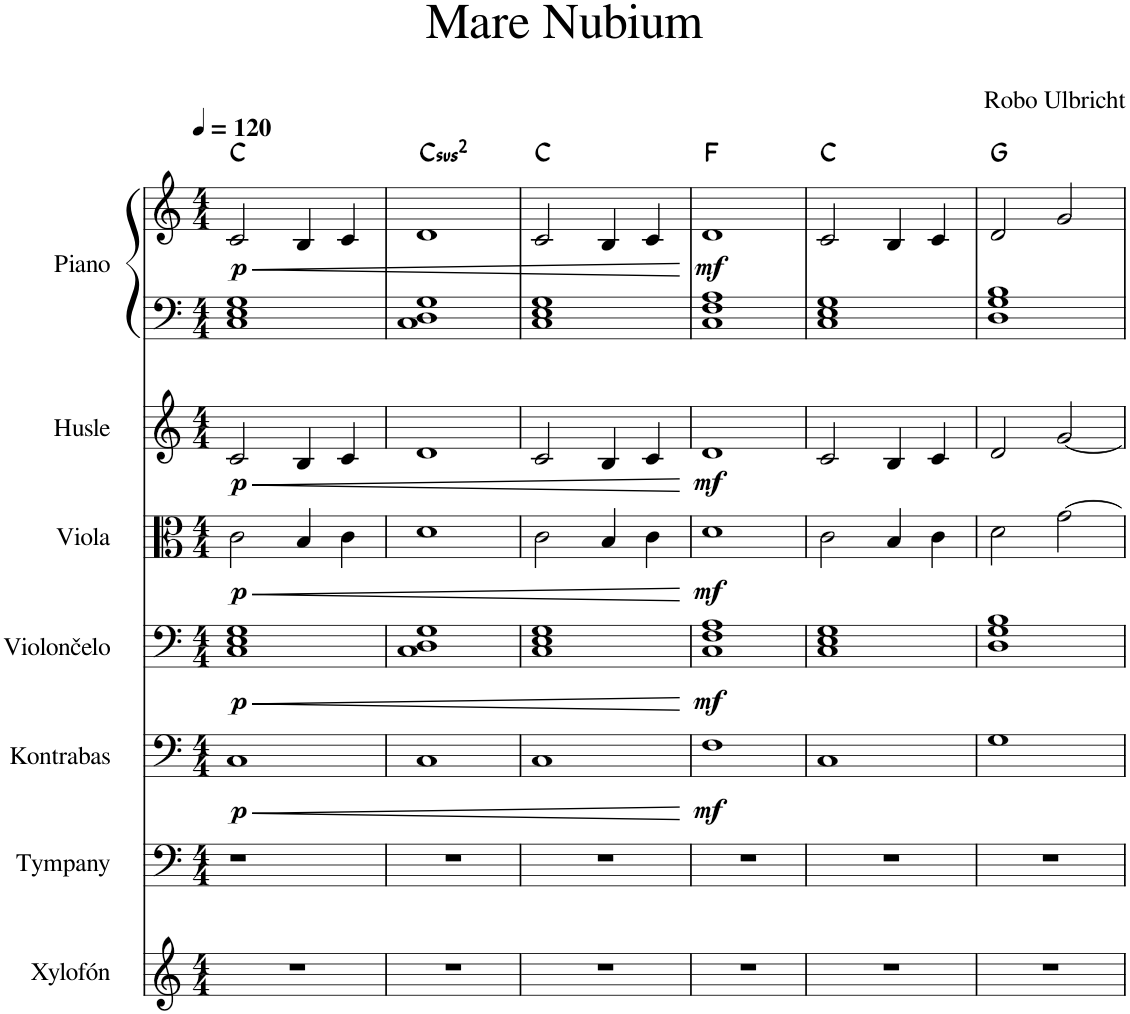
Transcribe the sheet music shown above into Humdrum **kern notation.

**kern	**kern	**kern	**dynam	**kern	**dynam	**kern	**dynam	**kern	**dynam	**kern	**kern	**dynam	**harte
*part7	*part6	*part5	*part5	*part4	*part4	*part3	*part3	*part2	*part2	*part1	*part1	*part1	*part1
*staff8	*staff7	*staff6	*staff6	*staff5	*staff5	*staff4	*staff4	*staff3	*staff3	*staff2	*staff1	*staff1/2	*
*I"Xylofón	*I"Tympany	*I"Kontrabas	*	*I"Violončelo	*	*I"Viola	*	*I"Husle	*	*I"Piano	*	*	*
*I'Xyl.	*I'tp.	*	*	*	*	*I'Vla.	*	*	*	*I'Pno.	*	*	*
*clefG2	*clefF4	*clefF4	*	*clefF4	*	*clefC3	*	*clefG2	*	*clefF4	*clefG2	*	*
*Trd-7c-12	*	*Trd7c12	*	*	*	*	*	*	*	*	*	*	*
*k[]	*k[]	*k[]	*	*k[]	*	*k[]	*	*k[]	*	*k[]	*k[]	*	*
*M4/4	*M4/4	*M4/4	*	*M4/4	*	*M4/4	*	*M4/4	*	*M4/4	*M4/4	*	*
*MM120	*MM120	*MM120	*	*MM120	*	*MM120	*	*MM120	*	*MM120	*MM120	*	*
=1	=1	=1	=1	=1	=1	=1	=1	=1	=1	=1	=1	=1	=1
!	!	!	!LO:HP:b	!	!LO:HP:b	!	!LO:HP:b	!	!LO:HP:b	!	!	!LO:HP:b	!
!	!	!	!LO:DY:n=1:b	!	!LO:DY:n=1:b	!	!LO:DY:n=1:b	!	!LO:DY:n=1:b	!	!	!LO:DY:n=1:b	!
1r	1r	1C	< p	1C 1E 1G	< p	2c\	< p	2c/	< p	1C 1E 1G	2c/	< p	C:maj
.	.	.	.	.	.	4B/	.	4B/	.	.	4B/	.	.
.	.	.	.	.	.	4c\	.	4c/	.	.	4c/	.	.
=2	=2	=2	=2	=2	=2	=2	=2	=2	=2	=2	=2	=2	=2
!	!	!	!	!	!	!	!	!	!	!	!	!	!LO:H:kt=2
1r	1r	1C	.	1C 1D 1G	.	1d	.	1d	.	1C 1D 1G	1d	.	C:(1,2,5)
=3	=3	=3	=3	=3	=3	=3	=3	=3	=3	=3	=3	=3	=3
1r	1r	1C	.	1C 1E 1G	.	2c\	.	2c/	.	1C 1E 1G	2c/	.	C:maj
.	.	.	.	.	.	4B/	.	4B/	.	.	4B/	.	.
.	.	.	.	.	.	4c\	.	4c/	.	.	4c/	.	.
.	.	.	[	.	[	.	[	.	[	.	.	[	.
=4	=4	=4	=4	=4	=4	=4	=4	=4	=4	=4	=4	=4	=4
!	!	!	!LO:DY:b	!	!LO:DY:b	!	!LO:DY:b	!	!LO:DY:b	!	!	!LO:DY:b	!
1r	1r	1F	mf	1C 1F 1A	mf	1d	mf	1d	mf	1C 1F 1A	1d	mf	F:maj
=5	=5	=5	=5	=5	=5	=5	=5	=5	=5	=5	=5	=5	=5
1r	1r	1C	.	1C 1E 1G	.	2c\	.	2c/	.	1C 1E 1G	2c/	.	C:maj
.	.	.	.	.	.	4B/	.	4B/	.	.	4B/	.	.
.	.	.	.	.	.	4c\	.	4c/	.	.	4c/	.	.
=6	=6	=6	=6	=6	=6	=6	=6	=6	=6	=6	=6	=6	=6
1r	1r	1G	.	1D 1G 1B	.	2d\	.	2d/	.	1D 1G 1B	2d/	.	G:maj
.	.	.	.	.	.	[2g\	.	[2g/	.	.	2g/	.	.
=	=	=	=	=	=	=	=	=	=	=	=	=	=
*-	*-	*-	*-	*-	*-	*-	*-	*-	*-	*-	*-	*-	*-
